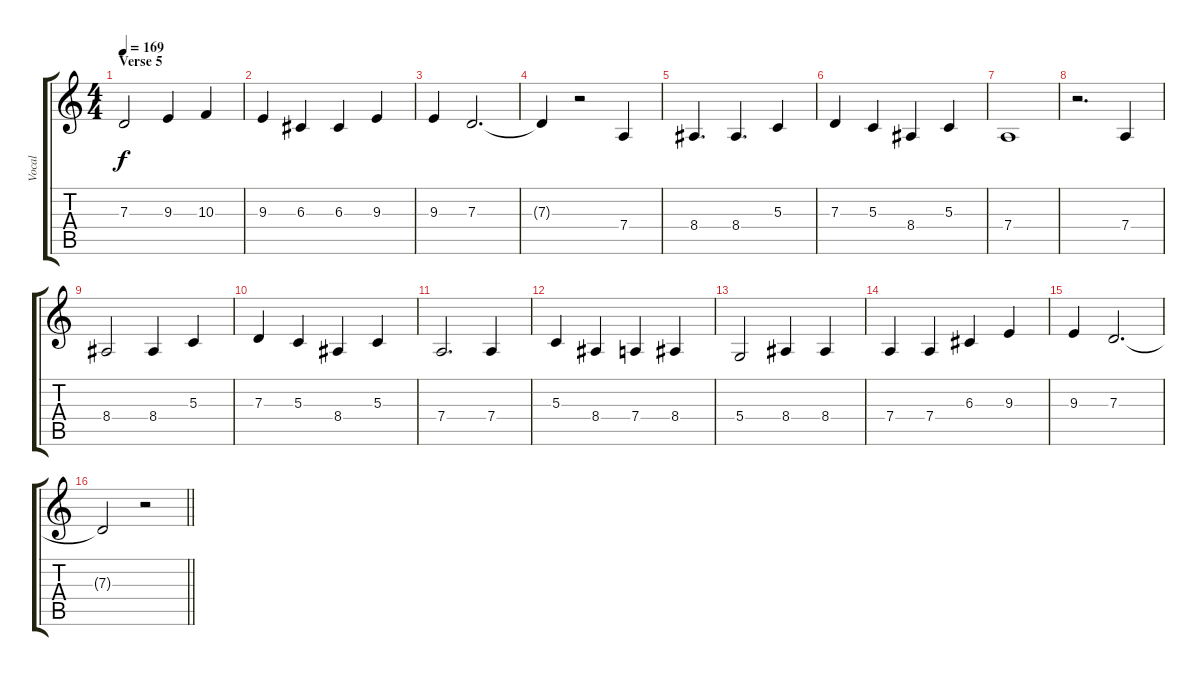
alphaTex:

\track ("Vocal" "Vocal") {instrument vibraphone}
\staff {score tabs}
\tuning (E4 B3 G3 D3 A2 E2) {hide}
\ts (4 4)
\section ("" "Verse 5")
\tempo 169
\clef g2
\ks c
7.3.2{dy f} 9.3.4 10.3.4 |
9.3.4 6.3.4 6.3.4 9.3.4 |
9.3.4 7.3.2{d} |
7.3{t}.4 r.2 7.4.4 |
8.4.4{d} 8.4.4{d} 5.3.4 |
7.3.4 5.3.4 8.4.4 5.3.4 |
7.4.1 |
r.2{d} 7.4.4 |
8.4.2 8.4.4 5.3.4 |
7.3.4 5.3.4 8.4.4 5.3.4 |
7.4.2{d} 7.4.4 |
5.3.4 8.4.4 7.4.4 8.4.4 |
5.4.2 8.4.4 8.4.4 |
7.4.4 7.4.4 6.3.4 9.3.4 |
9.3.4 7.3.2{d} |
\barLineRight lightlight
7.3{t}.2 r.2
